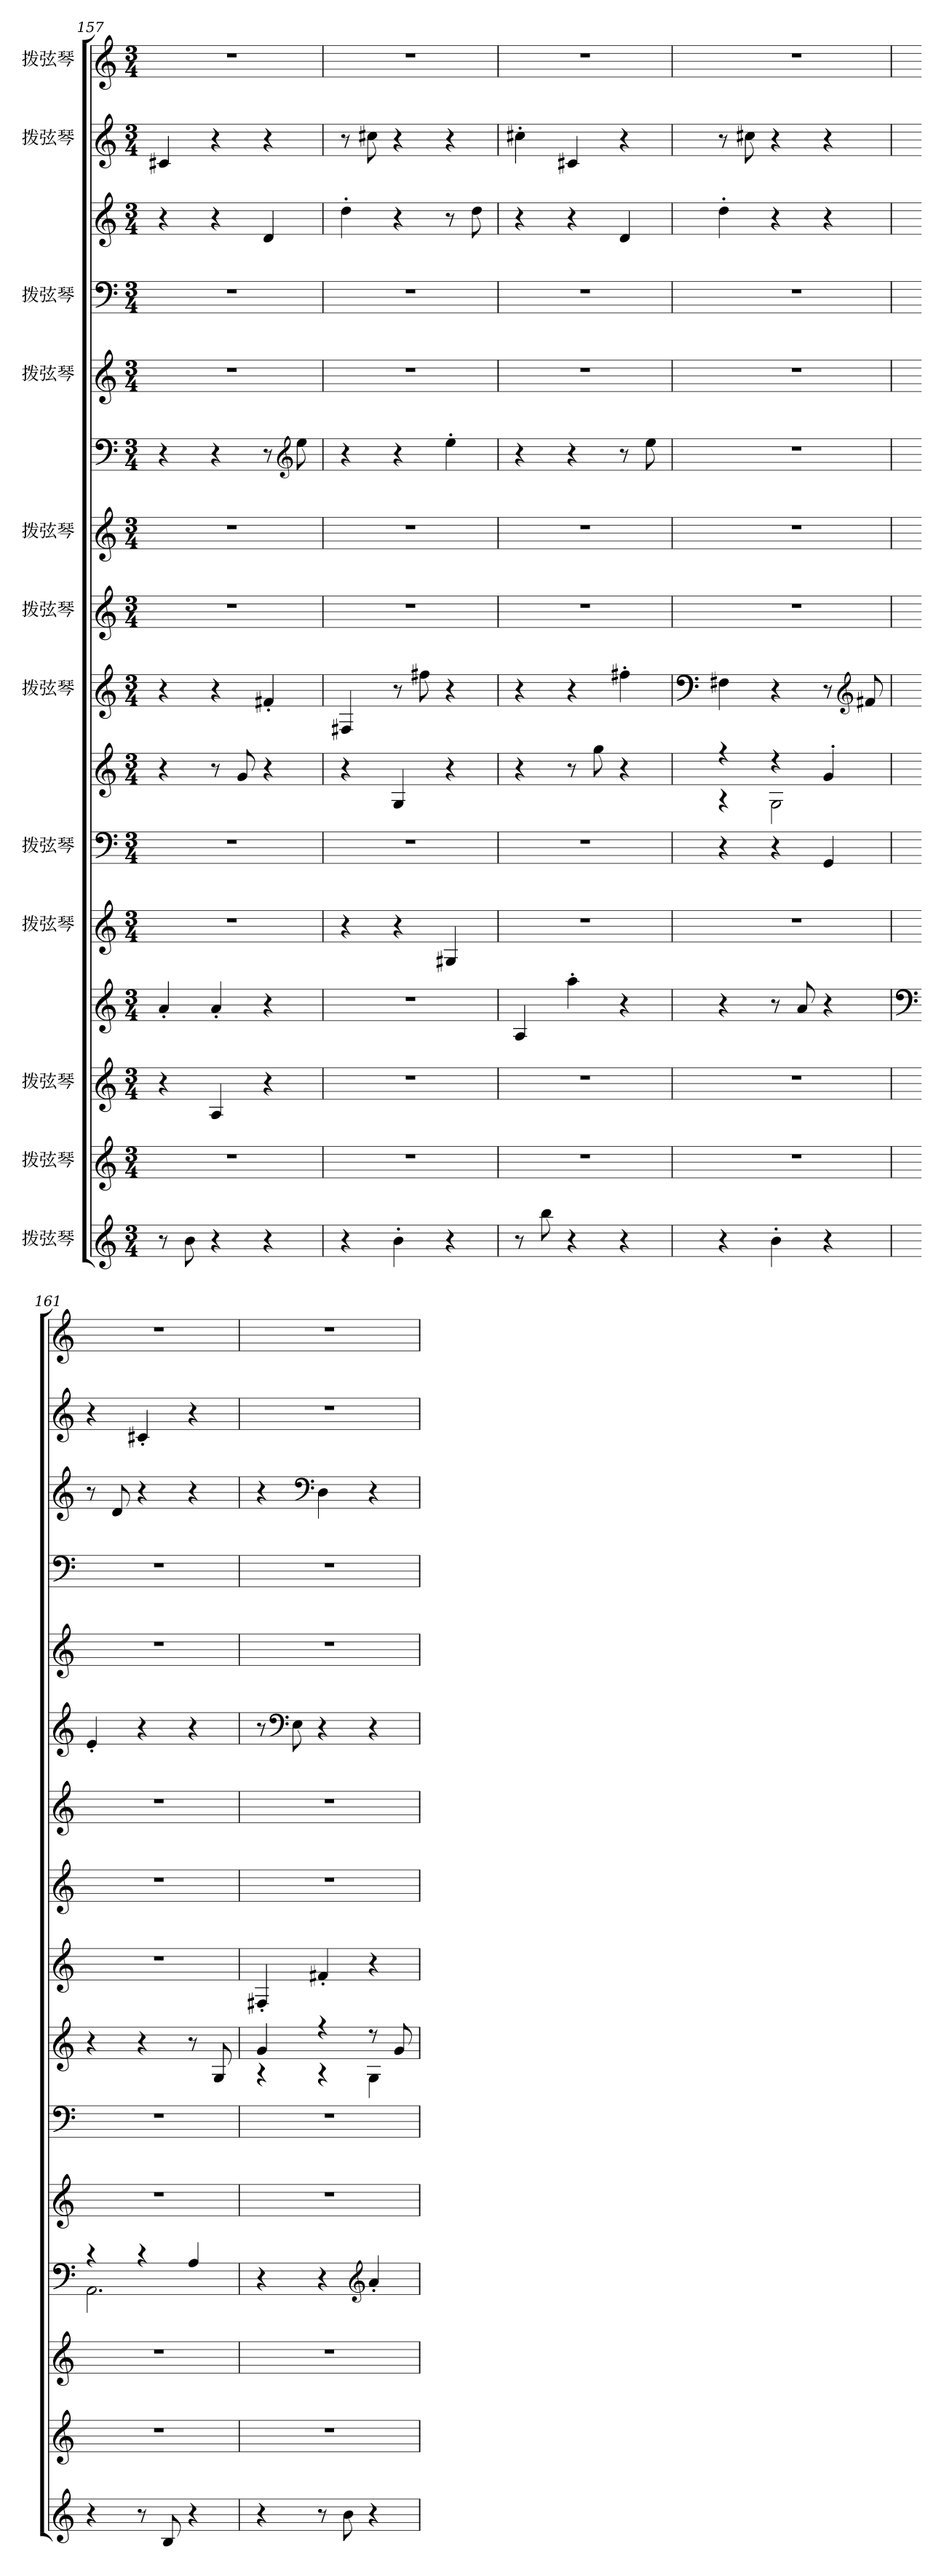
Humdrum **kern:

**kern	**kern	**kern	**kern	**kern	**kern	**kern	**kern	**kern	**kern	**kern	**kern	**kern	**kern	**kern	**kern
*part12	*part11	*part10	*part10	*part9	*part8	*part8	*part7	*part6	*part5	*part5	*part4	*part3	*part3	*part2	*part1
*staff16	*staff15	*staff14	*staff13	*staff12	*staff11	*staff10	*staff9	*staff8	*staff7	*staff6	*staff5	*staff4	*staff3	*staff2	*staff1
*I"拨弦琴	*I"拨弦琴	*I"拨弦琴	*	*I"拨弦琴	*I"拨弦琴	*	*I"拨弦琴	*I"拨弦琴	*I"拨弦琴	*	*I"拨弦琴	*I"拨弦琴	*	*I"拨弦琴	*I"拨弦琴
!!LO:PB:g=z
*clefG2	*clefG2	*clefG2	*clefG2	*clefG2	*clefF4	*clefG2	*clefG2	*clefG2	*clefG2	*clefF4	*clefG2	*clefF4	*clefG2	*clefG2	*clefG2
*k[]	*k[]	*k[]	*k[]	*k[]	*k[]	*k[]	*k[]	*k[]	*k[]	*k[]	*k[]	*k[]	*k[]	*k[]	*k[]
*M3/4	*M3/4	*M3/4	*M3/4	*M3/4	*M3/4	*M3/4	*M3/4	*M3/4	*M3/4	*M3/4	*M3/4	*M3/4	*M3/4	*M3/4	*M3/4
=157	=157	=157	=157	=157	=157	=157	=157	=157	=157	=157	=157	=157	=157	=157	=157
8r	2.r	4r	4a'/	2.r	2.r	4r	4r	2.r	2.r	4r	2.r	2.r	4r	4c#X/	2.r
8b\	.	.	.	.	.	.	.	.	.	.	.	.	.	.	.
4r	.	4A/	4a'/	.	.	8r	4r	.	.	4r	.	.	4r	4r	.
.	.	.	.	.	.	8g/	.	.	.	.	.	.	.	.	.
4r	.	4r	4r	.	.	4r	4f#X'/	.	.	8r	.	.	4d/	4r	.
*	*	*	*	*	*	*	*	*	*	*clefG2	*	*	*	*	*
.	.	.	.	.	.	.	.	.	.	8ee\	.	.	.	.	.
=158	=158	=158	=158	=158	=158	=158	=158	=158	=158	=158	=158	=158	=158	=158	=158
4r	2.r	2.r	2.r	4r	2.r	4r	4F#X/	2.r	2.r	4r	2.r	2.r	4dd'\	8r	2.r
.	.	.	.	.	.	.	.	.	.	.	.	.	.	8cc#X\	.
4b'\	.	.	.	4r	.	4G/	8r	.	.	4r	.	.	4r	4r	.
.	.	.	.	.	.	.	8ff#X\	.	.	.	.	.	.	.	.
4r	.	.	.	4G#X/	.	4r	4r	.	.	4ee'\	.	.	8r	4r	.
.	.	.	.	.	.	.	.	.	.	.	.	.	8dd\	.	.
=159	=159	=159	=159	=159	=159	=159	=159	=159	=159	=159	=159	=159	=159	=159	=159
8r	2.r	2.r	4A/	2.r	2.r	4r	4r	2.r	2.r	4r	2.r	2.r	4r	4cc#X'\	2.r
8bb\	.	.	.	.	.	.	.	.	.	.	.	.	.	.	.
4r	.	.	4aa'\	.	.	8r	4r	.	.	4r	.	.	4r	4c#X/	.
.	.	.	.	.	.	8gg\	.	.	.	.	.	.	.	.	.
4r	.	.	4r	.	.	4r	4ff#X'\	.	.	8r	.	.	4d/	4r	.
.	.	.	.	.	.	.	.	.	.	8ee\	.	.	.	.	.
=160	=160	=160	=160	=160	=160	=160	=160	=160	=160	=160	=160	=160	=160	=160	=160
*	*	*	*	*	*	*	*clefF4	*	*	*	*	*	*	*	*
*	*	*	*	*	*	*^	*	*	*	*	*	*	*	*	*
4r	2.r	2.r	4r	2.r	4r	4r	4r	4F#X\	2.r	2.r	2.r	2.r	2.r	4dd'\	8r	2.r
.	.	.	.	.	.	.	.	.	.	.	.	.	.	.	8cc#X\	.
4b'\	.	.	8r	.	4r	4r	2G\	4r	.	.	.	.	.	4r	4r	.
.	.	.	8a/	.	.	.	.	.	.	.	.	.	.	.	.	.
4r	.	.	4r	.	4GG/	4g'/	.	8r	.	.	.	.	.	4r	4r	.
*	*	*	*	*	*	*	*	*clefG2	*	*	*	*	*	*	*	*
.	.	.	.	.	.	.	.	8f#X/	.	.	.	.	.	.	.	.
*	*	*	*	*	*	*v	*v	*	*	*	*	*	*	*	*	*
!!LO:PB:g=z
=161	=161	=161	=161	=161	=161	=161	=161	=161	=161	=161	=161	=161	=161	=161	=161
*	*	*	*clefF4	*	*	*	*	*	*	*	*	*	*	*	*
*	*	*	*^	*	*	*	*	*	*	*	*	*	*	*	*
4r	2.r	2.r	4r	2.AA\	2.r	2.r	4r	2.r	2.r	2.r	4e'/	2.r	2.r	8r	4r	2.r
.	.	.	.	.	.	.	.	.	.	.	.	.	.	8d/	.	.
8r	.	.	4r	.	.	.	4r	.	.	.	4r	.	.	4r	4c#X'/	.
8B/	.	.	.	.	.	.	.	.	.	.	.	.	.	.	.	.
4r	.	.	4A/	.	.	.	8r	.	.	.	4r	.	.	4r	4r	.
.	.	.	.	.	.	.	8G/	.	.	.	.	.	.	.	.	.
*	*	*	*v	*v	*	*	*	*	*	*	*	*	*	*	*	*
=162	=162	=162	=162	=162	=162	=162	=162	=162	=162	=162	=162	=162	=162	=162	=162
*	*	*	*	*	*	*^	*	*	*	*	*	*	*	*	*
4r	2.r	2.r	4r	2.r	2.r	4g/	4r	4F#X'/	2.r	2.r	8r	2.r	2.r	4r	2.r	2.r
*	*	*	*	*	*	*	*	*	*	*	*clefF4	*	*	*	*	*
.	.	.	.	.	.	.	.	.	.	.	8E\	.	.	.	.	.
*	*	*	*	*	*	*	*	*	*	*	*	*	*	*clefF4	*	*
8r	.	.	4r	.	.	4r	4r	4f#X'/	.	.	4r	.	.	4D\	.	.
8b\	.	.	.	.	.	.	.	.	.	.	.	.	.	.	.	.
*	*	*	*clefG2	*	*	*	*	*	*	*	*	*	*	*	*	*
4r	.	.	4a'/	.	.	8r	4G\	4r	.	.	4r	.	.	4r	.	.
.	.	.	.	.	.	8g/	.	.	.	.	.	.	.	.	.	.
*	*	*	*	*	*	*v	*v	*	*	*	*	*	*	*	*	*
=	=	=	=	=	=	=	=	=	=	=	=	=	=	=	=
*-	*-	*-	*-	*-	*-	*-	*-	*-	*-	*-	*-	*-	*-	*-	*-
